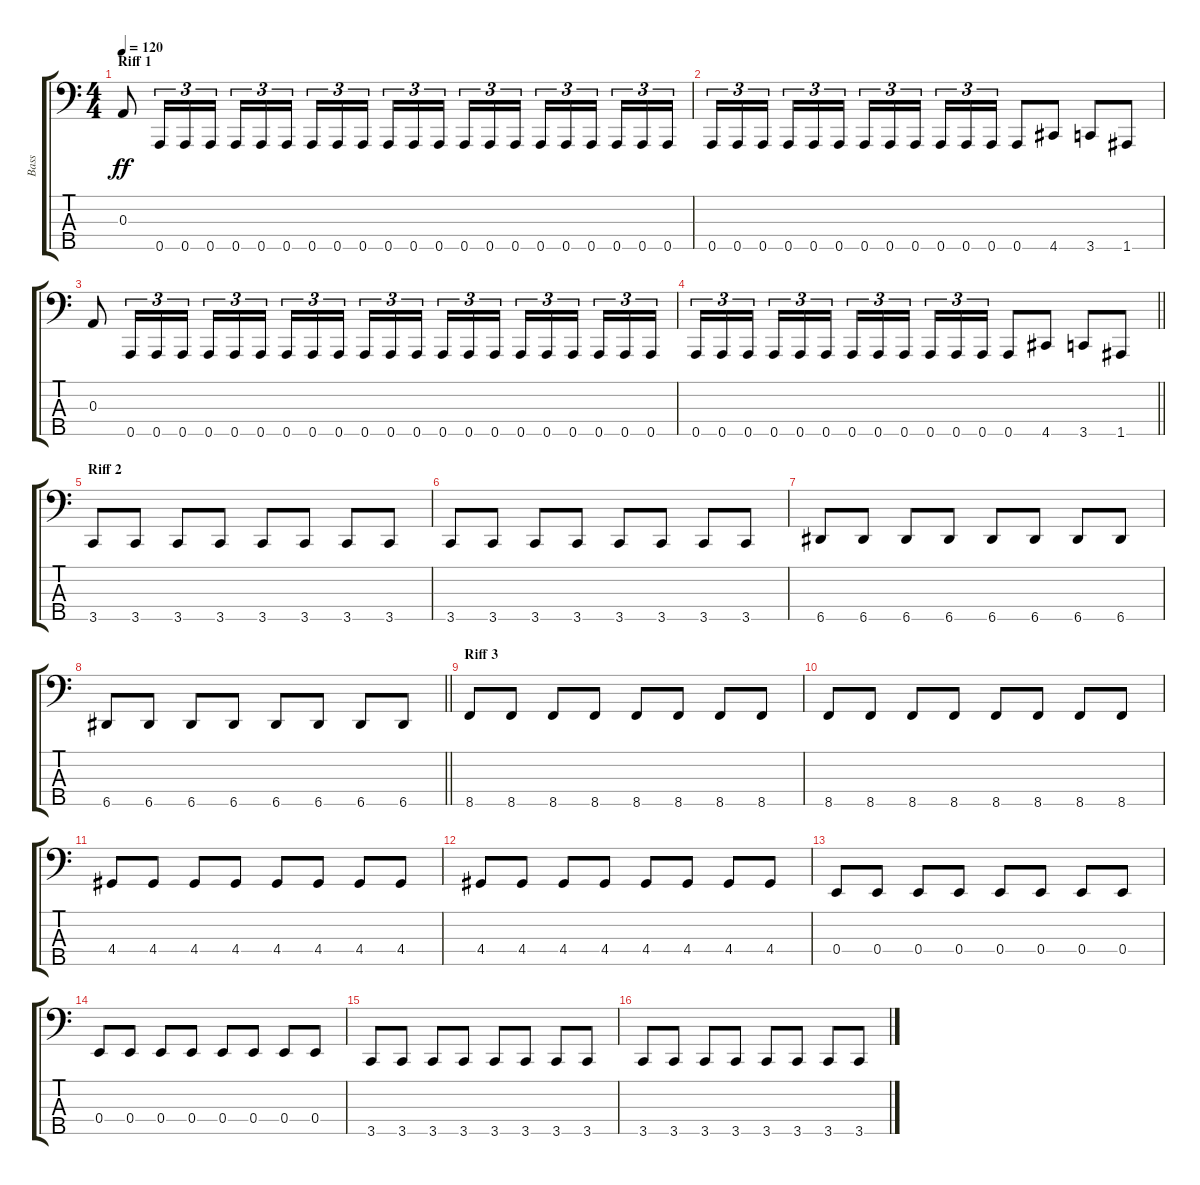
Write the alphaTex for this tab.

\track ("Bass" "Bass") {instrument electricbasspick}
\staff {score tabs}
\tuning (G2 D2 A1 E1 A0) {hide}
\ts (4 4)
\section ("" "Riff 1")
\tempo 120
\clef f4
\ks c
0.3.8{dy ff} 0.5.16{tu (3 2)} 0.5.16{tu (3 2)} 0.5.16{tu (3 2)} 0.5.16{tu (3 2)} 0.5.16{tu (3 2)} 0.5.16{tu (3 2) beam splitsecondary} 0.5.16{tu (3 2)} 0.5.16{tu (3 2)} 0.5.16{tu (3 2)} 0.5.16{tu (3 2)} 0.5.16{tu (3 2)} 0.5.16{tu (3 2) beam splitsecondary} 0.5.16{tu (3 2)} 0.5.16{tu (3 2)} 0.5.16{tu (3 2)} 0.5.16{tu (3 2)} 0.5.16{tu (3 2)} 0.5.16{tu (3 2) beam splitsecondary} 0.5.16{tu (3 2)} 0.5.16{tu (3 2)} 0.5.16{tu (3 2)} |
0.5.16{tu (3 2)} 0.5.16{tu (3 2)} 0.5.16{tu (3 2) beam splitsecondary} 0.5.16{tu (3 2)} 0.5.16{tu (3 2)} 0.5.16{tu (3 2)} 0.5.16{tu (3 2)} 0.5.16{tu (3 2)} 0.5.16{tu (3 2) beam splitsecondary} 0.5.16{tu (3 2)} 0.5.16{tu (3 2)} 0.5.16{tu (3 2)} 0.5.8 4.5.8 3.5.8 1.5.8 |
0.3.8 0.5.16{tu (3 2)} 0.5.16{tu (3 2)} 0.5.16{tu (3 2)} 0.5.16{tu (3 2)} 0.5.16{tu (3 2)} 0.5.16{tu (3 2) beam splitsecondary} 0.5.16{tu (3 2)} 0.5.16{tu (3 2)} 0.5.16{tu (3 2)} 0.5.16{tu (3 2)} 0.5.16{tu (3 2)} 0.5.16{tu (3 2) beam splitsecondary} 0.5.16{tu (3 2)} 0.5.16{tu (3 2)} 0.5.16{tu (3 2)} 0.5.16{tu (3 2)} 0.5.16{tu (3 2)} 0.5.16{tu (3 2) beam splitsecondary} 0.5.16{tu (3 2)} 0.5.16{tu (3 2)} 0.5.16{tu (3 2)} |
\barLineRight lightlight
0.5.16{tu (3 2)} 0.5.16{tu (3 2)} 0.5.16{tu (3 2) beam splitsecondary} 0.5.16{tu (3 2)} 0.5.16{tu (3 2)} 0.5.16{tu (3 2)} 0.5.16{tu (3 2)} 0.5.16{tu (3 2)} 0.5.16{tu (3 2) beam splitsecondary} 0.5.16{tu (3 2)} 0.5.16{tu (3 2)} 0.5.16{tu (3 2)} 0.5.8 4.5.8 3.5.8 1.5.8 |
\section ("" "Riff 2")
3.5.8 3.5.8 3.5.8 3.5.8 3.5.8 3.5.8 3.5.8 3.5.8 |
3.5.8 3.5.8 3.5.8 3.5.8 3.5.8 3.5.8 3.5.8 3.5.8 |
6.5.8 6.5.8 6.5.8 6.5.8 6.5.8 6.5.8 6.5.8 6.5.8 |
\barLineRight lightlight
6.5.8 6.5.8 6.5.8 6.5.8 6.5.8 6.5.8 6.5.8 6.5.8 |
\section ("" "Riff 3")
8.5.8 8.5.8 8.5.8 8.5.8 8.5.8 8.5.8 8.5.8 8.5.8 |
8.5.8 8.5.8 8.5.8 8.5.8 8.5.8 8.5.8 8.5.8 8.5.8 |
4.4.8 4.4.8 4.4.8 4.4.8 4.4.8 4.4.8 4.4.8 4.4.8 |
4.4.8 4.4.8 4.4.8 4.4.8 4.4.8 4.4.8 4.4.8 4.4.8 |
0.4.8 0.4.8 0.4.8 0.4.8 0.4.8 0.4.8 0.4.8 0.4.8 |
0.4.8 0.4.8 0.4.8 0.4.8 0.4.8 0.4.8 0.4.8 0.4.8 |
3.5.8 3.5.8 3.5.8 3.5.8 3.5.8 3.5.8 3.5.8 3.5.8 |
3.5.8 3.5.8 3.5.8 3.5.8 3.5.8 3.5.8 3.5.8 3.5.8
